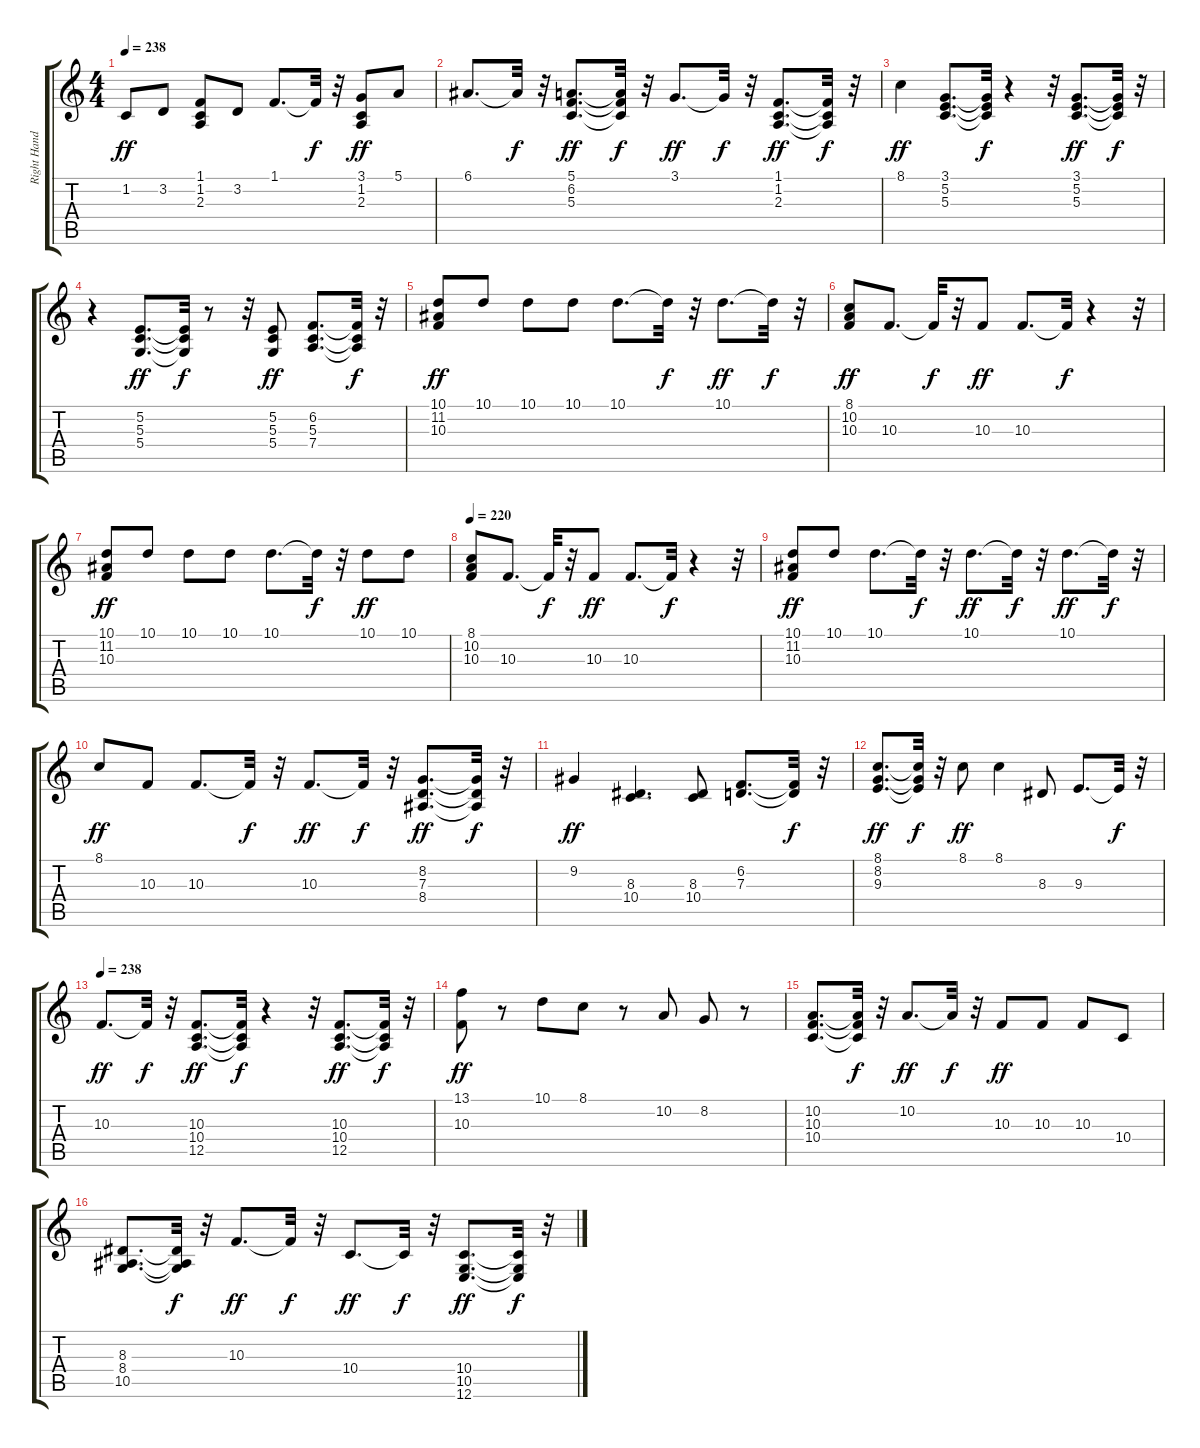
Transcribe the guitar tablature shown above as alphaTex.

\track ("Right Hand" "Right Hand") {instrument acousticgrandpiano}
\staff {score tabs}
\tuning (E4 B3 G3 D3 A2 E2) {hide}
\ts (4 4)
\tempo 238
\clef g2
\ks c
1.2.8{dy ff} 3.2.8 (1.1 1.2 2.3).8 3.2.8 1.1.8{d} 1.1{t}.32{dy f} r.32 (3.1 1.2 2.3).8{dy ff} 5.1.8 |
6.1.8{d} 6.1{t}.32{dy f} r.32 (5.1 6.2 5.3).8{d dy ff} (5.1{t} 6.2{t} 5.3{t}).32{dy f} r.32 3.1.8{d dy ff} 3.1{t}.32{dy f} r.32 (1.1 1.2 2.3).8{d dy ff} (1.1{t} 1.2{t} 2.3{t}).32{dy f} r.32 |
8.1.4{dy ff} (3.1 5.2 5.3).8{d} (3.1{t} 5.2{t} 5.3{t}).32{dy f} r.4 r.32 (3.1 5.2 5.3).8{d dy ff} (3.1{t} 5.2{t} 5.3{t}).32{dy f} r.32 |
r.4 (5.2 5.3 5.4).8{d dy ff} (5.2{t} 5.3{t} 5.4{t}).32{dy f} r.8 r.32 (5.2 5.3 5.4).8{dy ff} (6.2 5.3 7.4).8{d} (6.2{t} 5.3{t} 7.4{t}).32{dy f} r.32 |
(10.1 11.2 10.3).8{dy ff} 10.1.8 10.1.8 10.1.8 10.1.8{d} 10.1{t}.32{dy f} r.32 10.1.8{d dy ff} 10.1{t}.32{dy f} r.32 |
(8.1 10.2 10.3).8{dy ff} 10.3.8{d} 10.3{t}.32{dy f} r.32 10.3.8{dy ff} 10.3.8{d} 10.3{t}.32{dy f} r.4 r.32 |
(10.1 11.2 10.3).8{dy ff} 10.1.8 10.1.8 10.1.8 10.1.8{d} 10.1{t}.32{dy f} r.32 10.1.8{dy ff} 10.1.8 |
\tempo 220
(8.1 10.2 10.3).8 10.3.8{d} 10.3{t}.32{dy f} r.32 10.3.8{dy ff} 10.3.8{d} 10.3{t}.32{dy f} r.4 r.32 |
(10.1 11.2 10.3).8{dy ff} 10.1.8 10.1.8{d} 10.1{t}.32{dy f} r.32 10.1.8{d dy ff} 10.1{t}.32{dy f} r.32 10.1.8{d dy ff} 10.1{t}.32{dy f} r.32 |
8.1.8{dy ff} 10.3.8 10.3.8{d} 10.3{t}.32{dy f} r.32 10.3.8{d dy ff} 10.3{t}.32{dy f} r.32 (8.2 7.3 8.4).8{d dy ff} (8.2{t} 7.3{t} 8.4{t}).32{dy f} r.32 |
9.2.4{dy ff} (8.3 10.4).4{d} (8.3 10.4).8 (6.2 7.3).8{d} (6.2{t} 7.3{t}).32{dy f} r.32 |
(8.1 8.2 9.3).8{d dy ff} (8.1{t} 8.2{t} 9.3{t}).32{dy f} r.32 8.1.8{dy ff} 8.1.4 8.3.8 9.3.8{d} 9.3{t}.32{dy f} r.32 |
\tempo 238
10.3.8{d dy ff} 10.3{t}.32{dy f} r.32 (10.3 10.4 12.5).8{d dy ff} (10.3{t} 10.4{t} 12.5{t}).32{dy f} r.4 r.32 (10.3 10.4 12.5).8{d dy ff} (10.3{t} 10.4{t} 12.5{t}).32{dy f} r.32 |
(13.1 10.3).8{dy ff} r.8 10.1.8 8.1.8 r.8 10.2.8 8.2.8 r.8 |
(10.2 10.3 10.4).8{d} (10.2{t} 10.3{t} 10.4{t}).32{dy f} r.32 10.2.8{d dy ff} 10.2{t}.32{dy f} r.32 10.3.8{dy ff} 10.3.8 10.3.8 10.4.8 |
(8.3 8.4 10.5).8{d} (8.3{t} 8.4{t} 10.5{t}).32{dy f} r.32 10.3.8{d dy ff} 10.3{t}.32{dy f} r.32 10.4.8{d dy ff} 10.4{t}.32{dy f} r.32 (10.4 10.5 12.6).8{d dy ff} (10.4{t} 10.5{t} 12.6{t}).32{dy f} r.32
